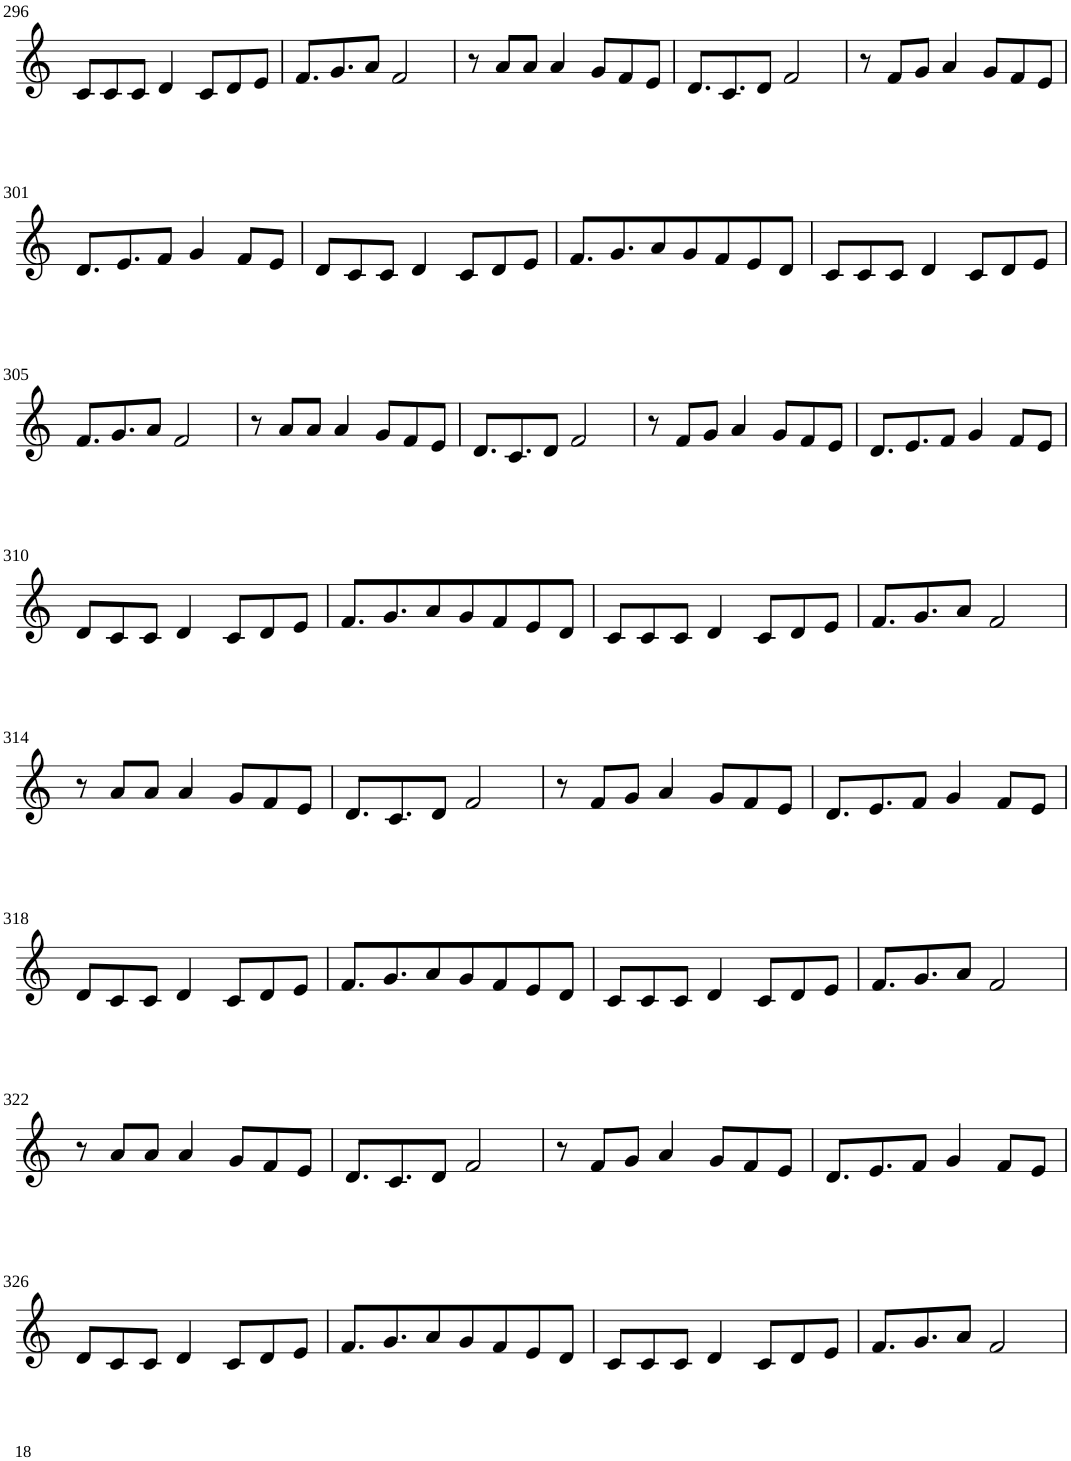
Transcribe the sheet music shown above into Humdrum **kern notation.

**kern
*part1
*staff1
*I"Violin
!!LO:PB:g=z
*clefG2
*k[]
*M8/8
=296
8c/L
8c/
8c/J
4d/
8c/L
8d/
8e/J
=297
8.f/L
8.g/
8a/J
2f/
=298
8r
8a/L
8a/J
4a/
8g/L
8f/
8e/J
=299
8.d/L
8.c/
8d/J
2f/
=300
8r
8f/L
8g/J
4a/
8g/L
8f/
8e/J
!!LO:LB:g=z
=301
8.d/L
8.e/
8f/J
4g/
8f/L
8e/J
=302
8d/L
8c/
8c/J
4d/
8c/L
8d/
8e/J
=303
8.f/L
8.g/
8a/
8g/
8f/
8e/
8d/J
=304
8c/L
8c/
8c/J
4d/
8c/L
8d/
8e/J
!!LO:LB:g=z
=305
8.f/L
8.g/
8a/J
2f/
=306
8r
8a/L
8a/J
4a/
8g/L
8f/
8e/J
=307
8.d/L
8.c/
8d/J
2f/
=308
8r
8f/L
8g/J
4a/
8g/L
8f/
8e/J
=309
8.d/L
8.e/
8f/J
4g/
8f/L
8e/J
!!LO:LB:g=z
=310
8d/L
8c/
8c/J
4d/
8c/L
8d/
8e/J
=311
8.f/L
8.g/
8a/
8g/
8f/
8e/
8d/J
=312
8c/L
8c/
8c/J
4d/
8c/L
8d/
8e/J
=313
8.f/L
8.g/
8a/J
2f/
!!LO:LB:g=z
=314
8r
8a/L
8a/J
4a/
8g/L
8f/
8e/J
=315
8.d/L
8.c/
8d/J
2f/
=316
8r
8f/L
8g/J
4a/
8g/L
8f/
8e/J
=317
8.d/L
8.e/
8f/J
4g/
8f/L
8e/J
!!LO:LB:g=z
=318
8d/L
8c/
8c/J
4d/
8c/L
8d/
8e/J
=319
8.f/L
8.g/
8a/
8g/
8f/
8e/
8d/J
=320
8c/L
8c/
8c/J
4d/
8c/L
8d/
8e/J
=321
8.f/L
8.g/
8a/J
2f/
!!LO:LB:g=z
=322
8r
8a/L
8a/J
4a/
8g/L
8f/
8e/J
=323
8.d/L
8.c/
8d/J
2f/
=324
8r
8f/L
8g/J
4a/
8g/L
8f/
8e/J
=325
8.d/L
8.e/
8f/J
4g/
8f/L
8e/J
!!LO:LB:g=z
=326
8d/L
8c/
8c/J
4d/
8c/L
8d/
8e/J
=327
8.f/L
8.g/
8a/
8g/
8f/
8e/
8d/J
=328
8c/L
8c/
8c/J
4d/
8c/L
8d/
8e/J
=329
8.f/L
8.g/
8a/J
2f/
=
*-
